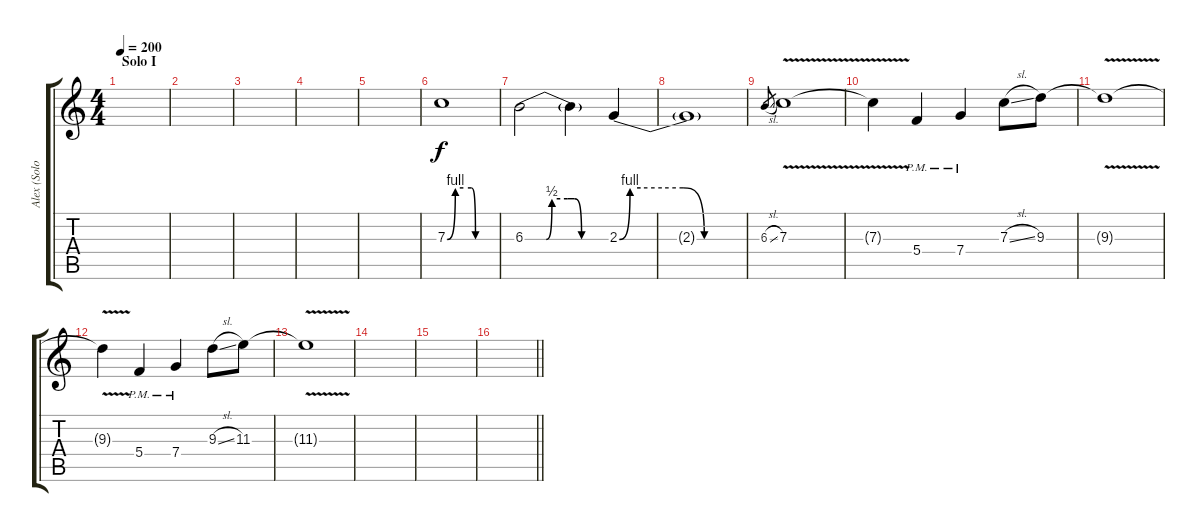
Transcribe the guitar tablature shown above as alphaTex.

\track ("Alex (Solo)" "Alex (Solo") {instrument overdrivenguitar}
\staff {score tabs}
\tuning (D4 A3 F3 C3 G2 C2) {hide}
\ts (4 4)
\section ("" "Solo I")
\tempo 200
\clef g2
\ks c
|
|
|
|
|
7.3{be (custom 0 0 10 4 20 4 30 4 35 0 60 0)}.1{volume 14} |
6.3{be (custom 0 0 15 0 19 2 30 2 35 2 40 0 60 0)}.2 6.3{t}.4 2.3{be (custom 0 0 5 4 10 4 20 4 30 4 40 0 60 0)}.4 |
2.3{t}.1 |
6.3{sl}.8{gr} 7.3{v}.1 |
7.3{t}.4 5.4{pm}.4 7.4{pm}.4 7.3{sl}.8 9.3.8 |
9.3{v t}.1 |
9.3{t}.4 5.4{pm}.4 7.4{pm}.4 9.3{sl}.8 11.3.8 |
11.3{v t}.1 |
|
|
\barLineRight lightlight
